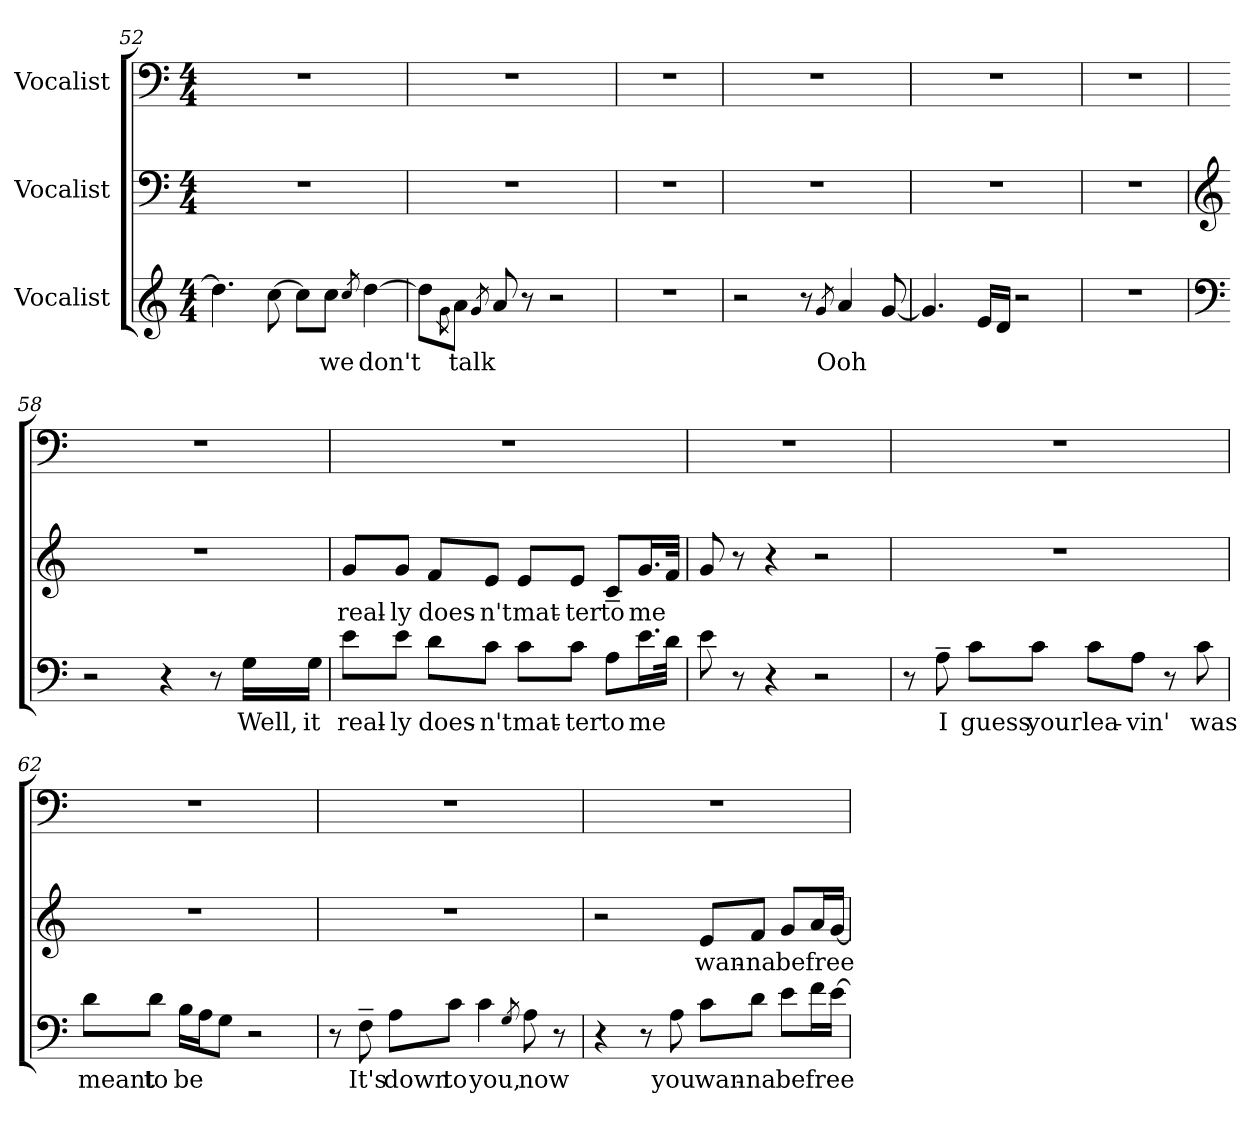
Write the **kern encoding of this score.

**kern	**text	**kern	**text	**kern
*part3	*part3	*part2	*part2	*part1
*staff3	*staff3	*staff2	*staff2	*staff1
*I"Vocalist	*	*I"Vocalist	*	*I"Vocalist
*clefG2	*	*clefF4	*	*clefF4
*M4/4	*	*M4/4	*	*M4/4
=52	=52	=52	=52	=52
4.dd]	_	1r	.	1r
[8cc	_	.	.	.
8cc\L]	_	.	.	.
8cc\J	we	.	.	.
8qcc	_	.	.	.
[4dd	don't	.	.	.
=53	=53	=53	=53	=53
8dd\L]	_	1r	.	1r
8qg\	_	.	.	.
8a\J	talk	.	.	.
8qg	_	.	.	.
8a	_	.	.	.
8r	.	.	.	.
2r	.	.	.	.
=54	=54	=54	=54	=54
1r	.	1r	.	1r
=55	=55	=55	=55	=55
2r	.	1r	.	1r
8r	.	.	.	.
8qg	_	.	.	.
4a	Ooh	.	.	.
[8g	_	.	.	.
=56	=56	=56	=56	=56
4.g]	_	1r	.	1r
16e/LL	_	.	.	.
16d/JJ	_	.	.	.
2r	.	.	.	.
=57	=57	=57	=57	=57
1r	.	1r	.	1r
=58	=58	=58	=58	=58
*clefF4	*	*clefG2	*	*
2r	.	1r	.	1r
4r	.	.	.	.
8r	.	.	.	.
16G\LL	Well,	.	.	.
16G\JJ	it	.	.	.
=59	=59	=59	=59	=59
8e\L	real-	8g/L	real-	1r
8e\J	-ly	8g/J	-ly	.
8d\L	does-	8f/L	does-	.
8c\J	-n't	8e/J	-n't	.
8c\L	mat-	8e/L	mat-	.
8c\J	-ter	8e/J	-ter	.
8A\L	to	8c~/L	to	.
16.e\L	me	16.g/L	me	.
32d\JJk	_	32f/JJk	_	.
=60	=60	=60	=60	=60
8e	_	8g	_	1r
8r	.	8r	.	.
4r	.	4r	.	.
2r	.	2r	.	.
=61	=61	=61	=61	=61
8r	.	1r	.	1r
8A~	I	.	.	.
8c\L	guess	.	.	.
8c\J	your	.	.	.
8c\L	lea-	.	.	.
8A\J	-vin'	.	.	.
8r	.	.	.	.
8c	was	.	.	.
=62	=62	=62	=62	=62
8d\L	meant	1r	.	1r
8d\J	to	.	.	.
16B\LL	be	.	.	.
16A\J	_	.	.	.
8G\J	_	.	.	.
2r	.	.	.	.
=63	=63	=63	=63	=63
8r	.	1r	.	1r
8F~	It's	.	.	.
8A\L	down	.	.	.
8c\J	to	.	.	.
4c	you,	.	.	.
8qG	_	.	.	.
8A	now	.	.	.
8r	.	.	.	.
=64	=64	=64	=64	=64
4r	.	2r	.	1r
8r	.	.	.	.
8A	you	.	.	.
8c\L	wan-	8e/L	wan-	.
8d\J	-na	8f/J	-na	.
8e\L	be	8g/L	be	.
16f\L	free	16a/L	free	.
[16e\JJ	_	[16g/JJ	_	.
=	=	=	=	=
*-	*-	*-	*-	*-
